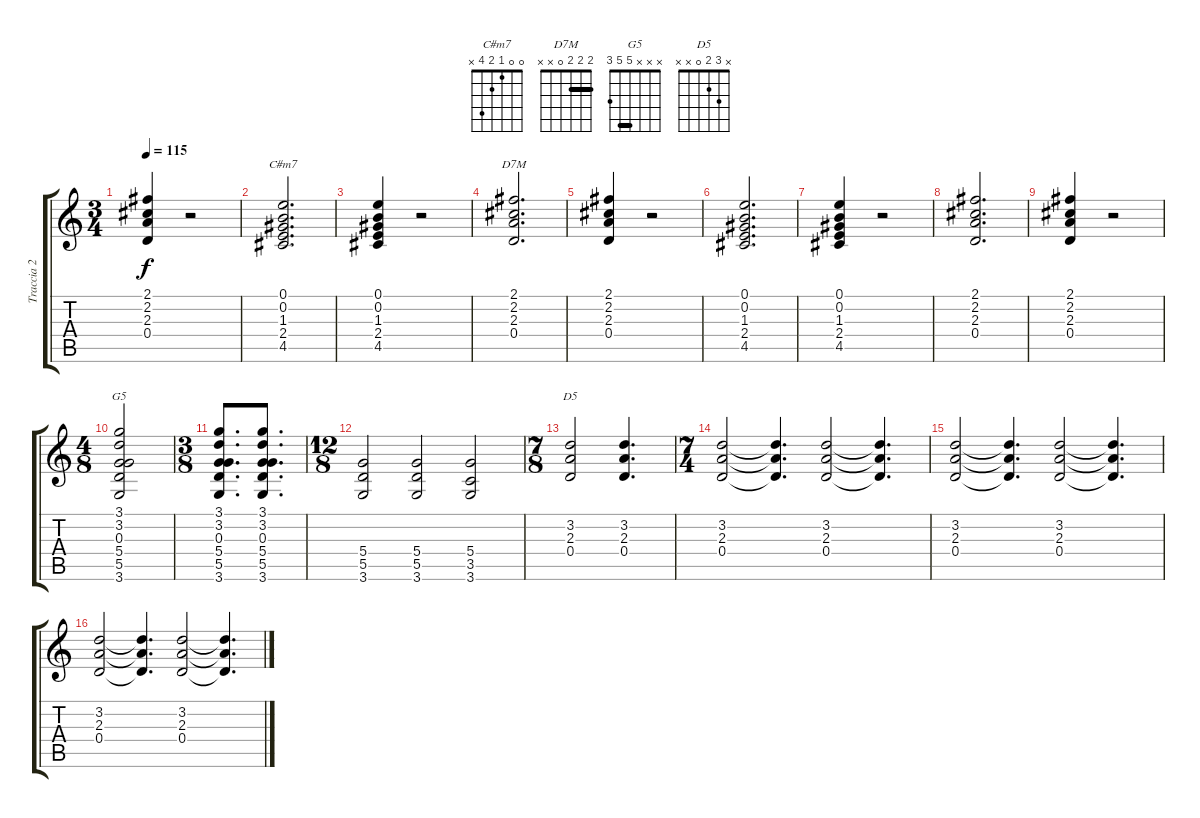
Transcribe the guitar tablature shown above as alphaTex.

\track ("Traccia 2" "Traccia 2") {instrument electricguitarclean}
\staff {score tabs}
\tuning (E4 B3 G3 D3 A2 E2) {hide}
\chord ("C#m7" 0 0 1 2 4 x)
\chord ("D7M" 2 2 2 0 x x) {barre 2}
\chord ("G5" x x x 5 5 3) {barre 5}
\chord ("D5" x 3 2 0 x x)
\ts (3 4)
\tempo 115
\clef g2
\ks c
(2.1 2.2 2.3 0.4).4{dy f} r.2 |
(0.1 0.2 1.3 2.4 4.5).2{d ch "C#m7"} |
(0.1 0.2 1.3 2.4 4.5).4 r.2 |
(2.1 2.2 2.3 0.4).2{d ch "D7M"} |
(2.1 2.2 2.3 0.4).4 r.2 |
(0.1 0.2 1.3 2.4 4.5).2{d} |
(0.1 0.2 1.3 2.4 4.5).4 r.2 |
(2.1 2.2 2.3 0.4).2{d} |
(2.1 2.2 2.3 0.4).4 r.2 |
\ts (4 8)
(3.1 3.2 0.3 5.4 5.5 3.6).2{ch "G5"} |
\ts (3 8)
(3.1 3.2 0.3 5.4 5.5 3.6).8{d} (3.1 3.2 0.3 5.4 5.5 3.6).8{d} |
\ts (12 8)
(5.4 5.5 3.6).2 (5.4 5.5 3.6).2 (5.4 3.5 3.6).2 |
\ts (7 8)
(3.2 2.3 0.4).2{ch "D5"} (3.2 2.3 0.4).4{d} |
\ts (7 4)
(3.2 2.3 0.4).2 (3.2{t} 2.3{t} 0.4{t}).4{d} (3.2 2.3 0.4).2 (3.2{t} 2.3{t} 0.4{t}).4{d} |
(3.2 2.3 0.4).2 (3.2{t} 2.3{t} 0.4{t}).4{d} (3.2 2.3 0.4).2 (3.2{t} 2.3{t} 0.4{t}).4{d} |
(3.2 2.3 0.4).2 (3.2{t} 2.3{t} 0.4{t}).4{d} (3.2 2.3 0.4).2 (3.2{t} 2.3{t} 0.4{t}).4{d}
